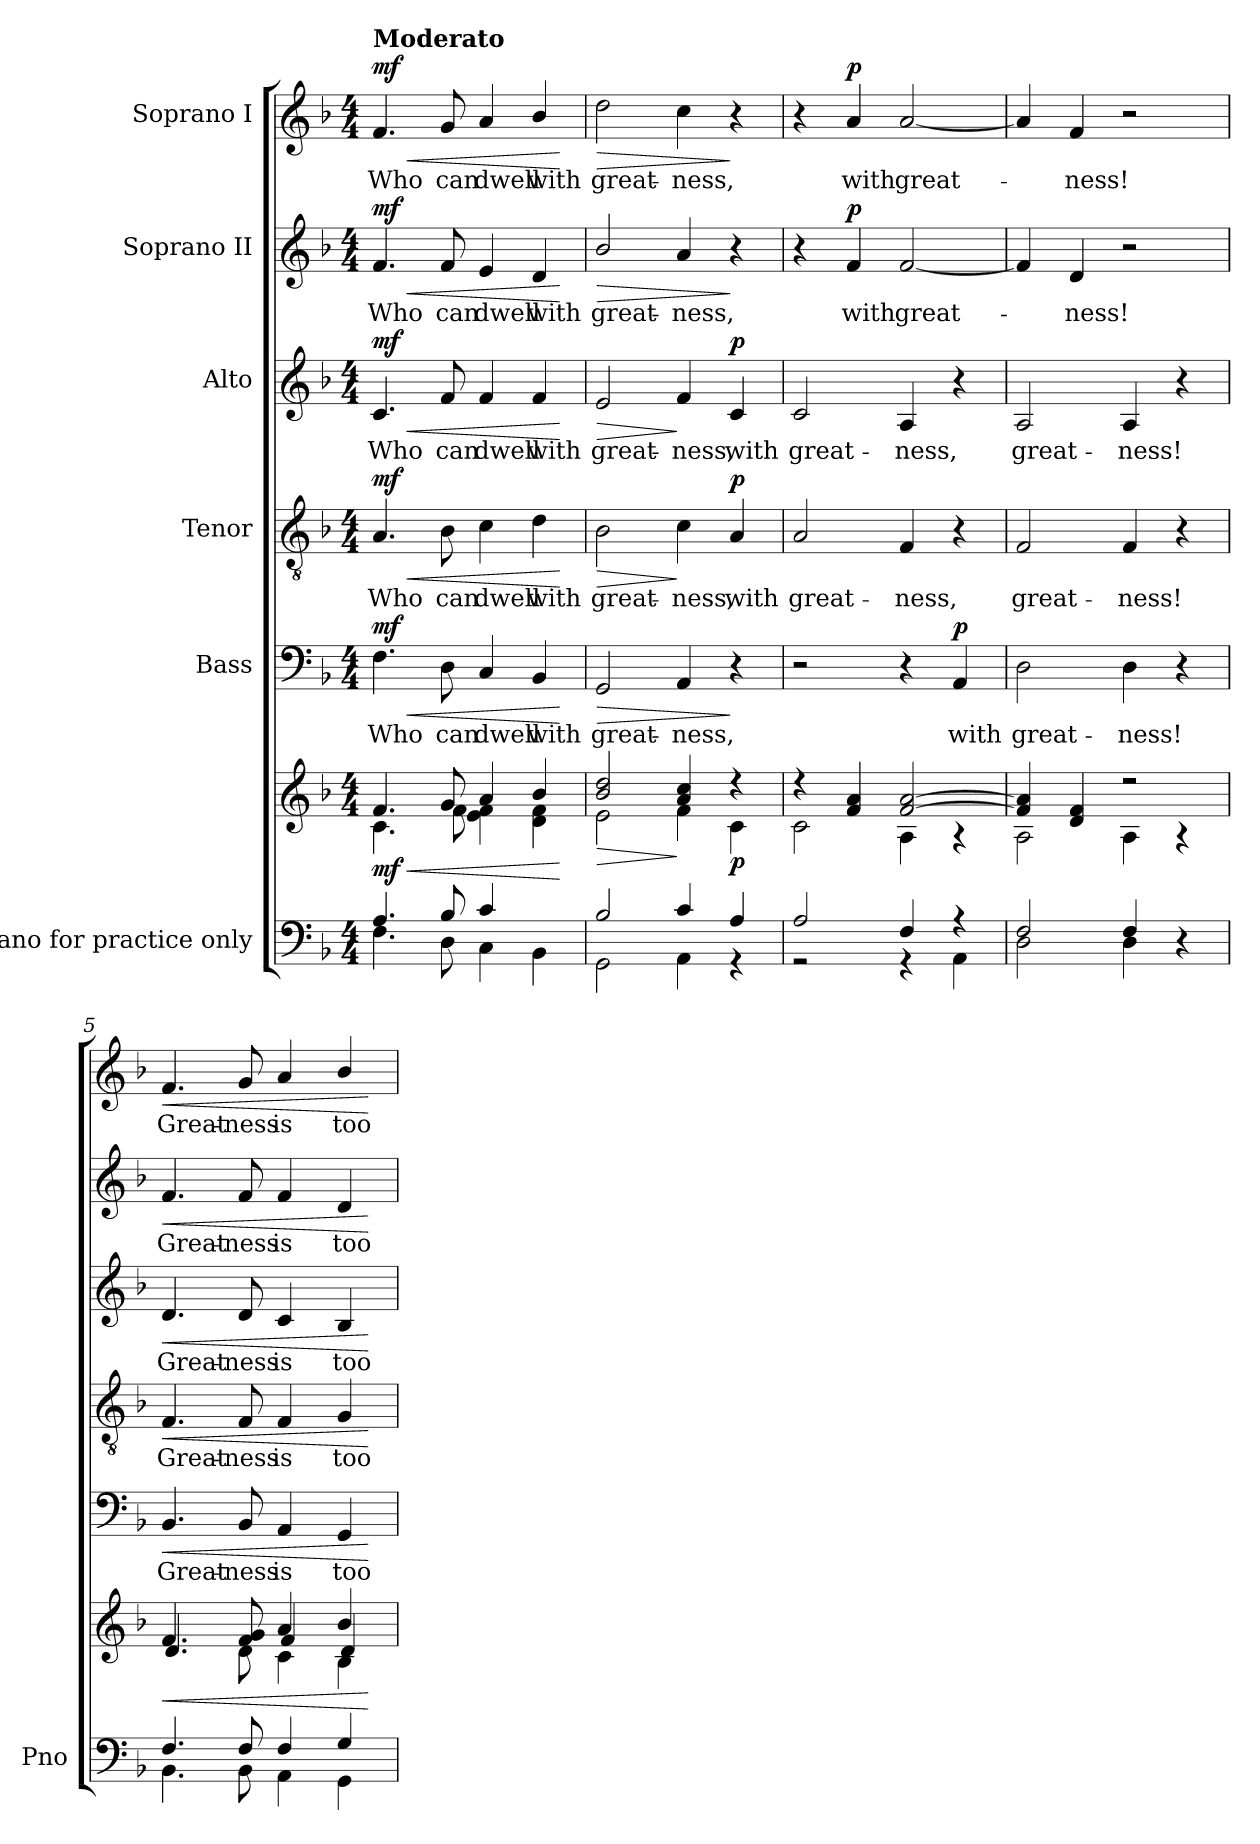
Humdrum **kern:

**kern	**kern	**dynam	**kern	**text	**dynam	**kern	**text	**dynam	**kern	**text	**dynam	**kern	**text	**dynam	**kern	**text	**dynam
*part6	*part6	*part6	*part5	*part5	*part5	*part4	*part4	*part4	*part3	*part3	*part3	*part2	*part2	*part2	*part1	*part1	*part1
*staff7	*staff6	*staff6/7	*staff5	*staff5	*staff5	*staff4	*staff4	*staff4	*staff3	*staff3	*staff3	*staff2	*staff2	*staff2	*staff1	*staff1	*staff1
*I"Piano for practice only	*	*	*I"Bass	*	*	*I"Tenor	*	*	*I"Alto	*	*	*I"Soprano II	*	*	*I"Soprano I	*	*
*I'Pno	*	*	*	*	*	*	*	*	*	*	*	*	*	*	*	*	*
*clefF4	*clefG2	*	*clefF4	*	*	*clefGv2	*	*	*clefG2	*	*	*clefG2	*	*	*clefG2	*	*
*k[b-]	*k[b-]	*	*k[b-]	*	*	*k[b-]	*	*	*k[b-]	*	*	*k[b-]	*	*	*k[b-]	*	*
*M4/4	*M4/4	*	*M4/4	*	*	*M4/4	*	*	*M4/4	*	*	*M4/4	*	*	*M4/4	*	*
=1	=1	=1	=1	=1	=1	=1	=1	=1	=1	=1	=1	=1	=1	=1	=1	=1	=1
*^	*	*	*	*	*	*	*	*	*	*	*	*	*	*	*	*	*
!	!	!	!	!	!	!	!	!	!	!	!	!	!	!	!	!LO:TX:a:B:t=Moderato	!	!
!	!	!LO:TX:a:B:t=Moderato	!	!	!	!	!	!	!	!	!	!	!	!	!	!	!	!
!	!	!	!LO:HP:b	!	!LO:LY:b	!LO:HP:b	!	!LO:LY:b	!LO:HP:b	!	!LO:LY:b	!LO:HP:b	!	!LO:LY:b	!LO:HP:b	!	!LO:LY:b	!LO:HP:b
*	*	*^	*	*	*	*	*	*	*	*	*	*	*	*	*	*	*	*
!	!	!	!	!LO:DY:n=1:b	!	!	!LO:DY:n=1:a	!	!	!LO:DY:n=1:a	!	!	!LO:DY:n=1:a	!	!	!LO:DY:n=1:a	!	!	!LO:DY:n=1:a
4.A/	4.F\	4.f/	4.c\	< mf	4.F\	Who	< mf	4.A/	Who	< mf	4.c/	Who	< mf	4.f/	Who	< mf	4.f/	Who	< mf
!	!	!	!	!	!	!LO:LY:b	!	!	!LO:LY:b	!	!	!LO:LY:b	!	!	!LO:LY:b	!	!	!LO:LY:b	!
8B-/	8D\	8g/	8f\	.	8D\	can	.	8B-\	can	.	8f/	can	.	8f/	can	.	8g/	can	.
!	!	!	!	!	!	!LO:LY:b	!	!	!LO:LY:b	!	!	!LO:LY:b	!	!	!LO:LY:b	!	!	!LO:LY:b	!
4c/	4C\	4a/	4e\ 4f\	.	4C/	dwell	.	4c\	dwell	.	4f/	dwell	.	4e/	dwell	.	4a/	dwell	.
!	!	!	!	!	!	!LO:LY:b	!	!	!LO:LY:b	!	!	!LO:LY:b	!	!	!LO:LY:b	!	!	!LO:LY:b	!
4ryy	4BB-\	4b-/	4d\ 4f\	.	4BB-/	with	.	4d\	with	.	4f/	with	.	4d/	with	.	4b-/	with	.
*v	*v	*	*	*	*	*	*	*	*	*	*	*	*	*	*	*	*	*	*
*	*v	*v	*	*	*	*	*	*	*	*	*	*	*	*	*	*	*	*
.	.	[	.	.	[	.	.	[	.	.	[	.	.	[	.	.	[
=2	=2	=2	=2	=2	=2	=2	=2	=2	=2	=2	=2	=2	=2	=2	=2	=2	=2
*^	*	*	*	*	*	*	*	*	*	*	*	*	*	*	*	*	*
!	!	!	!LO:HP:b	!	!LO:LY:b	!LO:HP:b	!	!LO:LY:b	!LO:HP:b	!	!LO:LY:b	!LO:HP:b	!	!LO:LY:b	!LO:HP:b	!	!LO:LY:b	!LO:HP:b
*	*	*^	*	*	*	*	*	*	*	*	*	*	*	*	*	*	*	*
2B-/	2GG\	2b-/ 2dd/	2e\	>	2GG/	great-	>	2B-\	great-	>	2e/	great-	>	2b-/	great-	>	2dd\	great-	>
!	!	!	!	!	!	!LO:LY:b	!	!	!LO:LY:b	!	!	!LO:LY:b	!	!	!LO:LY:b	!	!	!LO:LY:b	!
4c/	4AA\	4a/ 4cc/	4f\	]	4AA/	-ness,	.	4c\	-ness,	]	4f/	-ness,	]	4a/	-ness,	.	4cc\	-ness,	.
!	!	!	!	!LO:DY:b	!	!	!	!	!LO:LY:b	!LO:DY:a	!	!LO:LY:b	!LO:DY:a	!	!	!	!	!	!
4A/	4r	4r	4c\	p	4r	.	]	4A/	with	p	4c/	with	p	4r	.	]	4r	.	]
=3	=3	=3	=3	=3	=3	=3	=3	=3	=3	=3	=3	=3	=3	=3	=3	=3	=3	=3	=3
!	!	!	!	!	!	!	!	!	!LO:LY:b	!	!	!LO:LY:b	!	!	!	!	!	!	!
2A/	2r	4r	2c\	.	2r	.	.	2A/	great-	.	2c/	great-	.	4r	.	.	4r	.	.
!	!	!	!	!	!	!	!	!	!	!	!	!	!	!	!LO:LY:b	!LO:DY:a	!	!LO:LY:b	!LO:DY:a
.	.	4f/ 4a/	.	.	.	.	.	.	.	.	.	.	.	4f/	with	p	4a/	with	p
!	!	!	!	!	!	!	!	!	!LO:LY:b	!	!	!LO:LY:b	!	!	!LO:LY:b	!	!	!LO:LY:b	!
4F/	4r	[2f/ [2a/	4A\	.	4r	.	.	4F/	-ness,	.	4A/	-ness,	.	[2f/	great-	.	[2a/	great-	.
!	!	!	!	!	!	!LO:LY:b	!LO:DY:a	!	!	!	!	!	!	!	!	!	!	!	!
4r	4AA\	.	4r	.	4AA/	with	p	4r	.	.	4r	.	.	.	.	.	.	.	.
=4	=4	=4	=4	=4	=4	=4	=4	=4	=4	=4	=4	=4	=4	=4	=4	=4	=4	=4	=4
!	!	!	!	!	!	!LO:LY:b	!	!	!LO:LY:b	!	!	!LO:LY:b	!	!	!	!	!	!	!
2F/	2D\	4f/] 4a/]	2A\	.	2D\	great-	.	2F/	great-	.	2A/	great-	.	4f/]	.	.	4a/]	.	.
!	!	!	!	!	!	!	!	!	!	!	!	!	!	!	!LO:LY:b	!	!	!LO:LY:b	!
.	.	4d/ 4f/	.	.	.	.	.	.	.	.	.	.	.	4d/	-ness!	.	4f/	-ness!	.
!	!	!	!	!	!	!LO:LY:b	!	!	!LO:LY:b	!	!	!LO:LY:b	!	!	!	!	!	!	!
4F/	4D\	2r	4A\	.	4D\	-ness!	.	4F/	-ness!	.	4A/	-ness!	.	2r	.	.	2r	.	.
4r	4ryy	.	4r	.	4r	.	.	4r	.	.	4r	.	.	.	.	.	.	.	.
!!LO:LB:g=z
=5	=5	=5	=5	=5	=5	=5	=5	=5	=5	=5	=5	=5	=5	=5	=5	=5	=5	=5	=5
!	!	!	!	!LO:HP:b	!	!LO:LY:b	!LO:HP:b	!	!LO:LY:b	!LO:HP:b	!	!LO:LY:b	!LO:HP:b	!	!LO:LY:b	!LO:HP:b	!	!LO:LY:b	!LO:HP:b
*	*	*	*^	*	*	*	*	*	*	*	*	*	*	*	*	*	*	*	*
4.F/	4.BB-\	4.f/	4.ryy	4.d/	<	4.BB-/	Great-	<	4.F/	Great-	<	4.d/	Great-	<	4.f/	Great-	<	4.f/	Great-	<
!	!	!	!	!	!	!	!LO:LY:b	!	!	!LO:LY:b	!	!	!LO:LY:b	!	!	!LO:LY:b	!	!	!LO:LY:b	!
8F/	8BB-\	8f/ 8g/	8d\	8ryy	.	8BB-/	-ness	.	8F/	-ness	.	8d/	-ness	.	8f/	-ness	.	8g/	-ness	.
!	!	!	!	!	!	!	!LO:LY:b	!	!	!LO:LY:b	!	!	!LO:LY:b	!	!	!LO:LY:b	!	!	!LO:LY:b	!
4F/	4AA\	4a/	4f/	4c\	.	4AA/	is	.	4F/	is	.	4c/	is	.	4f/	is	.	4a/	is	.
!	!	!	!	!	!	!	!LO:LY:b	!	!	!LO:LY:b	!	!	!LO:LY:b	!	!	!LO:LY:b	!	!	!LO:LY:b	!
4G/	4GG\	4b-/	4d/	4B-\	.	4GG/	too	.	4G/	too	.	4B-/	too	.	4d/	too	.	4b-/	too	.
*v	*v	*	*	*	*	*	*	*	*	*	*	*	*	*	*	*	*	*	*	*
*	*v	*v	*v	*	*	*	*	*	*	*	*	*	*	*	*	*	*	*	*
.	.	[	.	.	[	.	.	[	.	.	[	.	.	[	.	.	[
=	=	=	=	=	=	=	=	=	=	=	=	=	=	=	=	=	=
*-	*-	*-	*-	*-	*-	*-	*-	*-	*-	*-	*-	*-	*-	*-	*-	*-	*-
